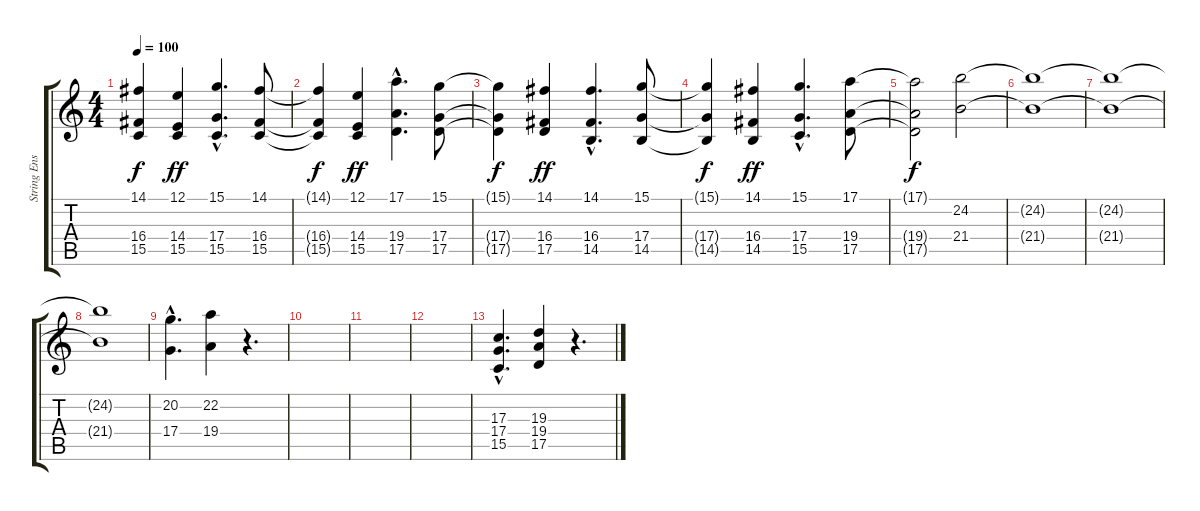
\track ("String Ensemble" "String Ens") {instrument stringensemble1}
\staff {score tabs}
\tuning (E4 B3 G3 D3 A2 E2) {hide}
\ts (4 4)
\tempo 100
\clef g2
\ks c
(14.1{t} 16.4{t} 15.5{t}).4{dy f} (12.1 14.4 15.5).4{dy ff} (15.1{hac} 17.4{hac} 15.5{hac}).4{d} (14.1 16.4 15.5).8 |
(14.1{t} 16.4{t} 15.5{t}).4{dy f} (12.1 14.4 15.5).4{dy ff} (17.1{hac} 19.4{hac} 17.5{hac}).4{d} (15.1 17.4 17.5).8 |
(15.1{t} 17.4{t} 17.5{t}).4{dy f} (14.1 16.4 17.5).4{dy ff} (14.1{hac} 16.4{hac} 14.5{hac}).4{d} (15.1 17.4 14.5).8 |
(15.1{t} 17.4{t} 14.5{t}).4{dy f} (14.1 16.4 14.5).4{dy ff} (15.1{hac} 17.4{hac} 15.5{hac}).4{d} (17.1 19.4 17.5).8 |
(17.1{t} 19.4{t} 17.5{t}).2{dy f} (24.2 21.4).2 |
(24.2{t} 21.4{t}).1 |
(24.2{t} 21.4{t}).1 |
(24.2{t} 21.4{t}).1 |
(20.2{hac} 17.4{hac}).4{d} (22.2 19.4).4 r.4{d} |
|
|
|
(17.3{hac} 17.4{hac} 15.5{hac}).4{d} (19.3 19.4 17.5).4 r.4{d}
